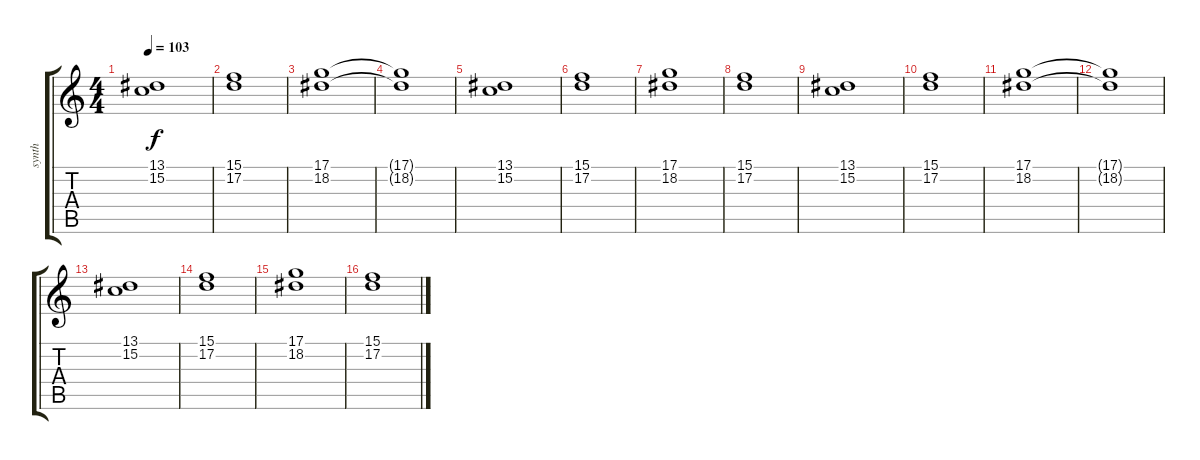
\track ("synth" "synth") {instrument tremolostrings}
\staff {score tabs}
\tuning (D4 A3 F3 C3 G2 C2) {hide}
\ts (4 4)
\tempo 103
\clef g2
\ks c
(13.1 15.2).1{dy f} |
(15.1 17.2).1 |
(17.1 18.2).1 |
(17.1{t} 18.2{t}).1 |
(13.1 15.2).1 |
(15.1 17.2).1 |
(17.1 18.2).1 |
(15.1 17.2).1 |
(13.1 15.2).1 |
(15.1 17.2).1 |
(17.1 18.2).1 |
(17.1{t} 18.2{t}).1 |
(13.1 15.2).1 |
(15.1 17.2).1 |
(17.1 18.2).1 |
(15.1 17.2).1
